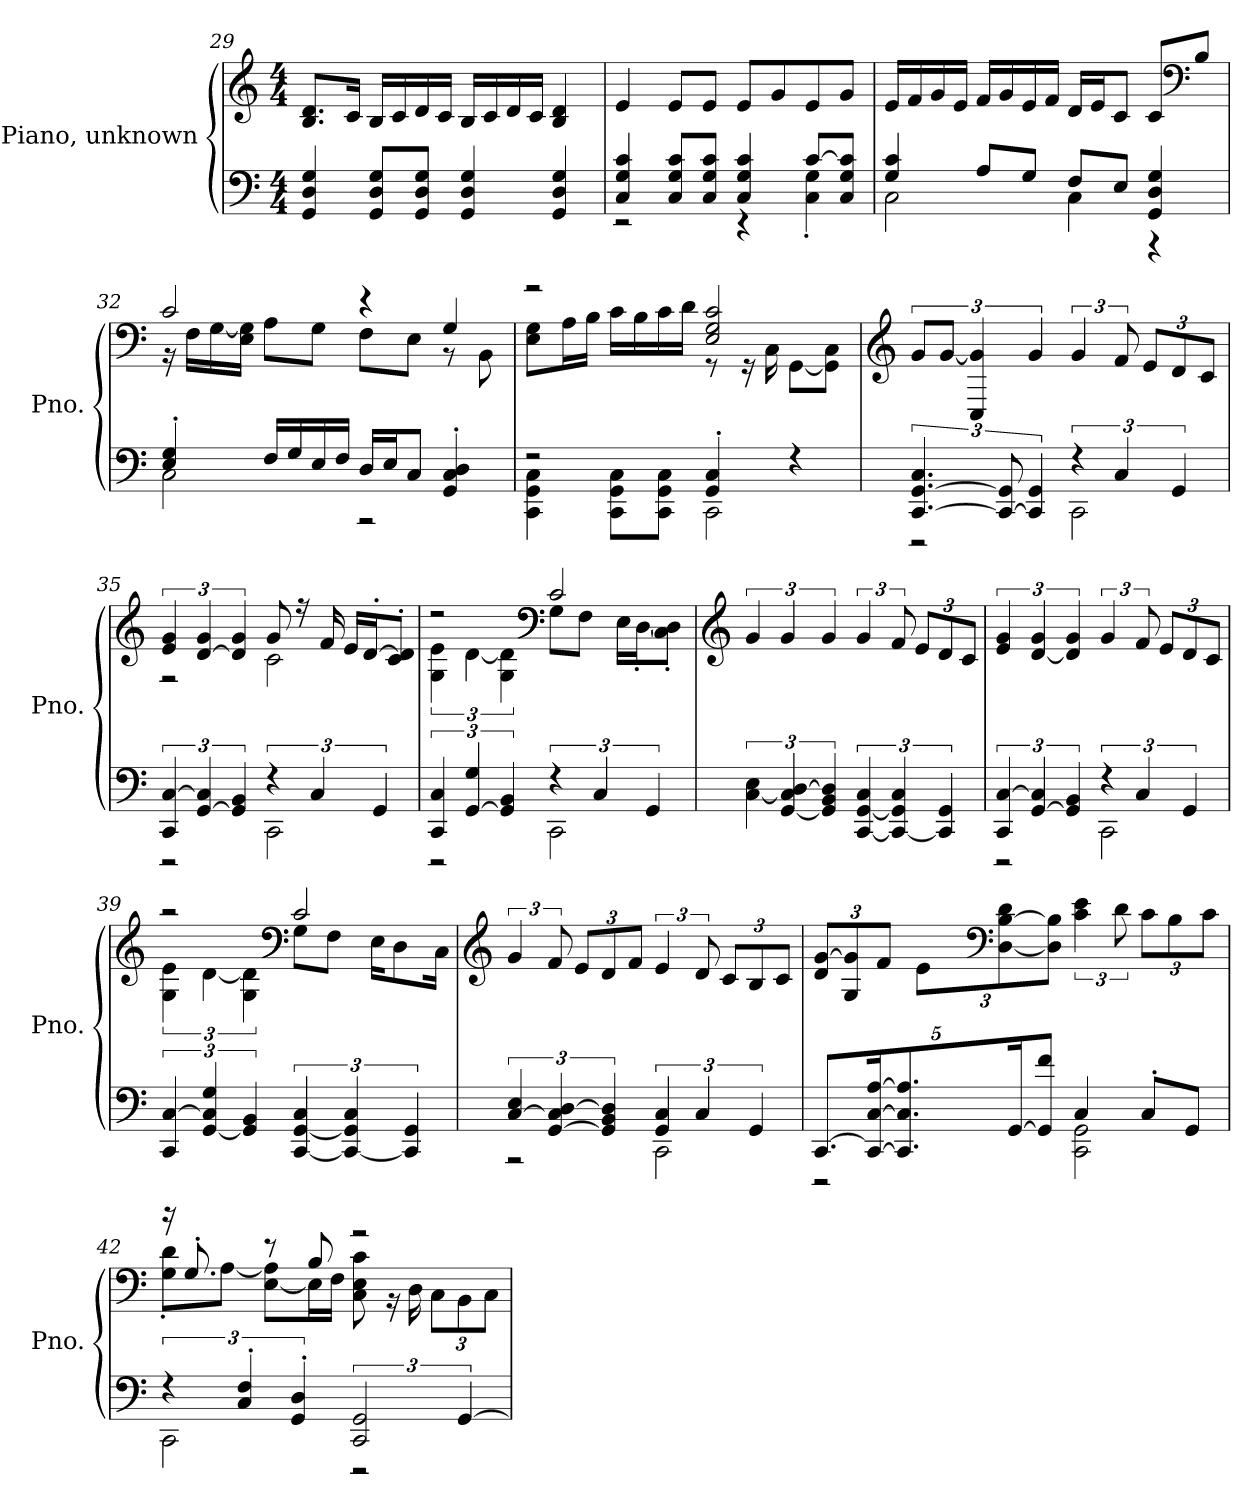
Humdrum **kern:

**kern	**kern
*part1	*part1
*staff2	*staff1
*I"Piano, unknown	*
*I'Pno.	*
*clefF4	*clefG2
*k[]	*k[]
*M4/4	*M4/4
=29	=29
4GG/ 4D/ 4G/	8.B/ 8.d/L
.	16c/Jk
8GG/ 8D/ 8G/L	16B/LL
.	16c/
8GG/ 8D/ 8G/J	16d/
.	16c/JJ
4GG/ 4D/ 4G/	16B/LL
.	16c/
.	16d/
.	16c/JJ
4GG/ 4D/ 4G/	4B/ 4d/
=30	=30
*^	*
4C/ 4G/ 4c/	2r	4e/
8C/ 8G/ 8c/L	.	8e/L
8C/ 8G/ 8c/J	.	8e/J
4C/ 4G/ 4c/	4r	8e/L
.	.	8g/
[8c/L	4C\' 4G\'	8e/
8C/ 8G/ 8c/]J	.	8g/J
!!LO:LB:g=z
=31	=31	=31
4G/ 4c/	2C\	16e/LL
.	.	16f/
.	.	16g/
.	.	16e/JJ
8A/L	.	16f/LL
.	.	16g/
8G/J	.	16e/
.	.	16f/JJ
8F/L	4C\	16d/LL
.	.	16e/J
8E/J	.	8c/J
4GG/ 4D/ 4G/	4r	8c/L
*	*	*clefF4
.	.	8B/J
=32	=32	=32
*	*	*^
4E/' 4G/'	2C\	2c/	16r
.	.	.	16F\LL
.	.	.	[16G\
.	.	.	16E\ 16G\]JJ
16F/LL	.	.	8A\L
16G/	.	.	.
16E/	.	.	8G\J
16F/JJ	.	.	.
16D/LL	2r	4r	8F\L
16E/J	.	.	.
8C/J	.	.	8E\J
4GG/' 4C/' 4D/'	.	4G/	8r
.	.	.	8BB\
=33	=33	=33	=33
2r	4CC\ 4GG\ 4C\	2r	8E\ 8G\L
.	.	.	16A\L
.	.	.	16B\JJ
.	8CC\ 8GG\ 8C\L	.	16c\LL
.	.	.	16B\
.	8CC\ 8GG\ 8C\J	.	16c\
.	.	.	16d\JJ
4GG/' 4C/'	2CC\	2E/ 2G/ 2c/	8r
.	.	.	16r
.	.	.	16C\
4r	.	.	[8GG\L
.	.	.	8GG\] 8C\J
*	*	*v	*v
!!LO:LB:g=z
=34	=34	=34
*	*	*clefG2
[6.CC/ [6.GG/ 6.C/	2r	12g/L
.	.	[12g/J
.	.	6C/ 6g/]
12CC/_ 12GG/]	.	.
6CC/] 6GG/	.	6g/
6r	2CC\	6g/
6C/	.	12f/
*	*	*Xbrackettup
.	.	12e/L
6GG/	.	12d/
.	.	12c/J
=35	=35	=35
*	*	*brackettup
*	*	*^
6CC/ [6C/	2r	6e/ 6g/	2r
[6GG/ 6C/]	.	[6d/ 6g/	.
6GG/] 6BB/	.	6d/] 6g/	.
6r	2CC\	8g/	2c\
.	.	16r	.
6C/	.	.	.
.	.	16f/	.
.	.	16e/LL	.
.	.	[16d'/J	.
6GG/	.	.	.
.	.	8c/' 8d/]'J	.
=36	=36	=36	=36
6CC/ 6C/	2r	2r	6G\ 6e\
[6GG/ 6G/	.	.	[6d\
6GG/] 6BB/	.	.	6G\ 6d\]
*	*	*clefF4	*
6r	2CC\	2c/	8G\L
.	.	.	8F\J
6C/	.	.	.
.	.	.	16E\LL
.	.	.	[16D'\J
6GG/	.	.	.
.	.	.	8C\' 8D\]'J
*v	*v	*	*
*	*v	*v
!!LO:LB:g=z
=37	=37
*	*clefG2
[6C\ 6E\	6g/
[6GG/ 6C/] [6D/	6g/
6GG/] 6BB/ 6D/]	6g/
[6CC/ [6GG/ 6C/	6g/
6CC/_ 6GG/] 6C/	12f/
*	*Xbrackettup
.	12e/L
6CC/] 6GG/	12d/
.	12c/J
=38	=38
*^	*
*	*	*brackettup
6CC/ [6C/	2r	6e/ 6g/
[6GG/ 6C/]	.	[6d/ 6g/
6GG/] 6BB/	.	6d/] 6g/
6r	2CC\	6g/
6C/	.	12f/
*	*	*Xbrackettup
.	.	12e/L
6GG/	.	12d/
.	.	12c/J
*v	*v	*
=39	=39
*	*^
*	*	*brackettup
6CC/ [6C/	2r	6G\ 6e\
[6GG/ 6C/] 6G/	.	[6d\
6GG/] 6BB/	.	6G\ 6d\]
*	*clefF4	*
[6CC/ [6GG/ 6C/	2c/	8G\L
.	.	8F\J
6CC/_ 6GG/] 6C/	.	.
.	.	16E\KL
.	.	8D\
6CC/] 6GG/	.	.
.	.	16C\Jk
*	*v	*v
!!LO:PB:g=z
=40	=40
*	*clefG2
*^	*
[6C/ 6E/	2r	6g/
[6GG/ 6C/] [6D/	.	12f/
*	*	*Xbrackettup
.	.	12e/L
6GG/] 6BB/ 6D/]	.	12d/
.	.	12f/J
*	*	*brackettup
6GG/ 6C/	2CC\	6e/
6C/	.	12d/
*	*	*Xbrackettup
.	.	12c/L
6GG/	.	12B/
.	.	12c/J
=41	=41	=41
*Xbrackettup	*	*
[10.CC/L	2r	12d/ [12g/L
.	.	12G/ 12g/]
20CC/_ [20C/ [20A/K	.	.
.	.	12f/J
10.CC/] 10.C/] 10.A/]	.	.
.	.	12e\L
*	*	*clefF4
.	.	[12D\ [12B\ 12d\
[20GG/K	.	.
10GG/] 10f/J	.	.
.	.	12D\] 12B\]J
*	*	*brackettup
4C/	2CC\ 2GG\	6c\ 6e\
.	.	12d\
*	*	*Xbrackettup
8C'/L	.	12c\L
.	.	12B\
8GG/J	.	.
.	.	12c\J
=42	=42	=42
*brackettup	*	*
*	*	*^
6r	2CC\	16r	8G\' 8d\'L
.	.	8.G'/	.
.	.	.	[8A\J
6C/' 6F/'	.	.	.
.	.	8r	[8E\ 8A\]L
6GG/' 6D/'	.	.	.
.	.	8B/	16E\L]
.	.	.	16F\JJ
3CC/ 3GG/	2r	2r	8C\ 8E\ 8c\
.	.	.	16r
.	.	.	16D\
.	.	.	12C\L
[6GG/	.	.	12BB\
.	.	.	12C\J
*v	*v	*	*
*	*v	*v
=	=
*-	*-
